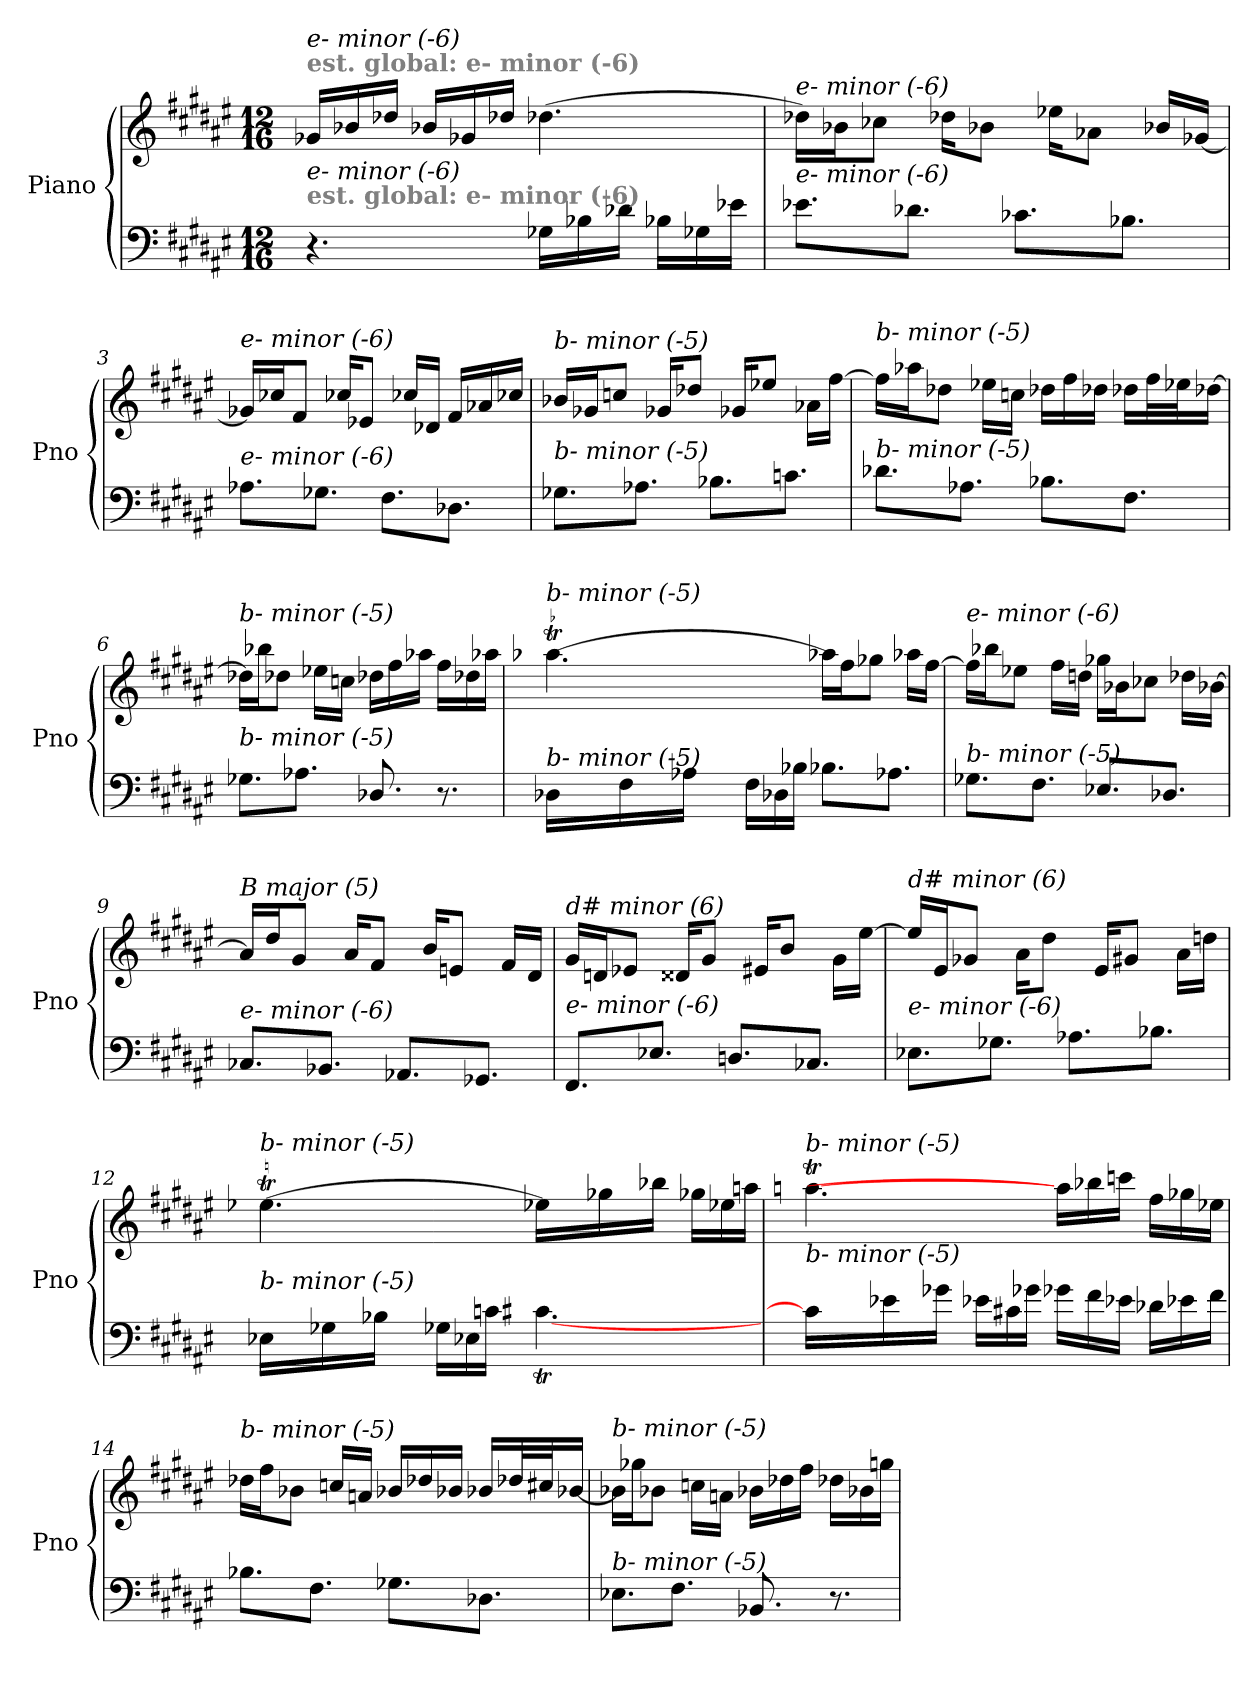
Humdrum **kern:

**kern	**kern
*part1	*part1
*staff2	*staff1
*I"Piano	*
*I'Pno	*
*clefF4	*clefG2
*k[f#c#g#d#a#e#]	*k[f#c#g#d#a#e#]
*F#:	*F#:
*M12/16	*M12/16
=1	=1
!	!LO:TX:a:B:color=#808080:t=est. global&colon; e- minor (-6)
!	!LO:TX:i:t=e- minor (-6)
!LO:TX:a:B:color=#808080:t=est. global&colon; e- minor (-6)	!
!LO:TX:i:t=e- minor (-6)	!
4.r	16g-Xi/LL
.	16b-Xi/
.	16dd-Xi/JJ
.	16b-Xi/LL
.	16g-Xi/
.	16dd-Xi/JJ
16G-Xi\LL	[4.dd-Xi\
16B-Xi\	.
16d-Xi\JJ	.
16B-Xi\LL	.
16G-Xi\	.
16e-Xi\JJ	.
=2	=2
!	!LO:TX:i:t=e- minor (-6)
!LO:TX:i:t=e- minor (-6)	!
8.e-Xi\L	16dd-Xi\LL]
.	16b-Xi\J
.	8cc-Xi\J
8.d-Xi\J	.
.	16dd-Xi\KL
.	8b-Xi\J
8.c-Xi\L	.
.	16ee-Xi\KL
.	8a-Xi\J
8.B-Xi\J	.
.	16b-Xi/LL
.	[16g-Xi/JJ
=3	=3
!	!LO:TX:i:t=e- minor (-6)
!LO:TX:i:t=e- minor (-6)	!
8.A-Xi\L	16g-Xi/LL]
.	16cc-Xi/J
.	8f#i/J
8.G-Xi\J	.
.	16cc-Xi/KL
.	8e-Xi/J
8.F#i\L	.
.	16cc-Xi/LL
.	16d-Xi/JJ
8.D-Xi\J	16f#i/LL
.	16a-Xi/
.	16cc-Xi/JJ
=4	=4
!	!LO:TX:i:t=b- minor (-5)
!LO:TX:i:t=b- minor (-5)	!
8.G-Xi\L	16b-Xi/LL
.	16g-Xi/J
.	8ccni/J
8.A-Xi\J	.
.	16g-Xi/KL
.	8dd-Xi/J
8.B-Xi\L	.
.	16g-Xi/KL
.	8ee-Xi/J
8.cni\J	.
.	16a-Xi\LL
.	[16ff#i\JJ
!!LO:LB:g=z
=5	=5
!	!LO:TX:i:t=b- minor (-5)
!LO:TX:i:t=b- minor (-5)	!
8.d-Xi\L	16ff#i\LL]
.	16aa-Xi\J
.	8dd-Xi\J
8.A-Xi\J	.
.	16ee-Xi\LL
.	16ccni\JJ
8.B-Xi\L	16dd-Xi\LL
.	16ff#i\
.	16dd-Xi\JJ
8.F#i\J	16dd-Xi\LL
.	32ff#i\L
.	32ee-Xi\J
.	[16dd-Xi\JJ
=6	=6
!	!LO:TX:i:t=b- minor (-5)
!LO:TX:i:t=b- minor (-5)	!
8.G-Xi\L	16dd-Xi\LL]
.	16bb-Xi\J
.	8dd-Xi\J
8.A-Xi\J	.
.	16ee-Xi\LL
.	16ccni\JJ
8.D-Xi/	16dd-Xi\LL
.	16ff#i\
.	16aa-Xi\JJ
8.r	16ff#i\LL
.	16dd-Xi\
.	16aa-Xi\JJ
=7	=7
*^	*^
*	*	*	*Xtuplet
!	!	!LO:TX:i:t=b- minor (-5)	!
!LO:TX:i:t=b- minor (-5)	!	!	!
4.ryy	16D-Xi\LL	[4.aa-XTi\	112%3bb-Xiyy
.	.	.	112%3aa-Xiyy
.	.	.	112%3bb-Xiyy
.	16F#i\	.	.
.	.	.	112%3aa-Xiyy
.	.	.	112%3bb-Xiyy
.	16A-Xi\JJ	.	.
.	.	.	112%3aa-Xiyy
.	.	.	14%3aa-Xiyy
.	16F#i\LL	.	.
.	16D-Xi\	.	.
.	16B-Xi\JJ	.	.
4.ryy	8.B-Xi\L	16aa-Xi\LL]	4.ryy
.	.	16ff#i\J	.
.	.	8gg-Xi\J	.
.	8.A-Xi\J	.	.
.	.	16aa-Xi\LL	.
.	.	[16ff#i\JJ	.
*v	*v	*	*
*	*v	*v
!!LO:LB:g=z
=8	=8
!	!LO:TX:i:t=e- minor (-6)
!LO:TX:i:t=b- minor (-5)	!
8.G-Xi\L	16ff#i\LL]
.	16bb-Xi\J
.	8ee-Xi\J
8.F#i\J	.
.	16ff#i\LL
.	16ddni\JJ
8.E-Xi/L	16gg-Xi\LL
.	16b-Xi\J
.	8cc-Xi\J
8.D-Xi/J	.
.	16dd-Xi\LL
.	[16b-Xi\JJ
!!LO:LB:g=z
=9	=9
!	!LO:TX:i:t=B major (5)
!LO:TX:i:t=e- minor (-6)	!
8.C-Xi/L	16a#/LL]
.	16dd#/J
.	8g#/J
8.BB-Xi/J	.
.	16a#/KL
.	8f#/J
8.AA-Xi/L	.
.	16b/KL
.	8en/J
8.GG-Xi/J	.
.	16f#/LL
.	16d#/JJ
=10	=10
!	!LO:TX:i:t=d# minor (6)
!LO:TX:i:t=e- minor (-6)	!
8.FF#i/L	16g#/LL
.	16dni/J
.	8e-Xi/J
8.E-Xi/J	.
.	16d##i/KL
.	8g#/J
8.Dni/L	.
.	16e#/KL
.	8b/J
8.C-Xi/J	.
.	16g#\LL
.	[16ee#\JJ
=11	=11
!	!LO:TX:i:t=d# minor (6)
!LO:TX:i:t=e- minor (-6)	!
8.E-Xi\L	16ee#/LL]
.	16e#/J
.	8g-Xi/J
8.G-Xi\J	.
.	16a#\KL
.	8dd#\J
8.A-Xi\L	.
.	16e#/KL
.	8g#/J
8.B-Xi\J	.
.	16a#\LL
.	16ddni\JJ
!!LO:LB:g=z
=12	=12
*^	*^
*	*^	*	*
!	!	!	!LO:TX:i:t=b- minor (-5)	!
!LO:TX:i:t=b- minor (-5)	!	!	!	!
4.ryy	16E-Xi\LL	4.ryy	[4.ee-XTi\	112%3ff#iyy
.	.	.	.	112%3ee-Xiyy
.	.	.	.	112%3ff#iyy
.	16G-Xi\	.	.	.
.	.	.	.	112%3ee-Xiyy
.	.	.	.	112%3ff#iyy
.	16B-Xi\JJ	.	.	.
.	.	.	.	112%3ee-Xiyy
.	.	.	.	14%3ee-Xiyy
.	16G-Xi\LL	.	.	.
.	16E-Xi\	.	.	.
.	16cni\JJ	.	.	.
*	*	*Xtuplet	*	*
4.ryy	[4.c#Ti\	112%3d-Xiyy	16ee-Xi\LL]	4.ryy
.	.	112%3c#iyy	.	.
.	.	112%3d-Xiyy	.	.
.	.	.	16gg-Xi\	.
.	.	112%3c#iyy	.	.
.	.	112%3d-Xiyy	.	.
.	.	.	16bb-Xi\JJ	.
.	.	112%3c#iyy	.	.
.	.	14%3c#iyy	.	.
.	.	.	16gg-Xi\LL	.
.	.	.	16ee-Xi\	.
.	.	.	16aani\JJ	.
*	*v	*v	*	*
!!LO:PB:g=z	!!
=13	=13	=13	=13
!	!	!LO:TX:i:t=b- minor (-5)	!
!LO:TX:i:t=b- minor (-5)	!	!	!
4.ryy	16cni\LL]	[4.aanTi\	112%3bb-Xiyy
.	.	.	112%3aa##iyy
.	.	.	112%3bb-Xiyy
.	16e-Xi\	.	.
.	.	.	112%3aa##iyy
.	.	.	112%3bb-Xiyy
.	16g-Xi\JJ	.	.
.	.	.	112%3aa##iyy
.	.	.	14%3aa##iyy
.	16e-Xi\LL	.	.
.	16c#Xi\	.	.
.	16g-Xi\JJ	.	.
4.ryy	16g-Xi\LL	16aa##i\LL]	4.ryy
.	16f#i\	16bb-Xi\	.
.	16e-Xi\JJ	16cccni\JJ	.
.	16d-Xi\LL	16ff#i\LL	.
.	16e-Xi\	16gg-Xi\	.
.	16f#i\JJ	16ee-Xi\JJ	.
*	*	*v	*v
=14	=14	=14
!	!	!LO:TX:i:t=b- minor (-5)
!LO:TX:i:t=b- minor (-5)	!	!
*v	*v	*
8.B-Xi\L	16dd-Xi\LL
.	16ff#i\J
.	8b-Xi\J
8.F#i\J	.
.	16ccni/LL
.	16ani/JJ
8.G-Xi\L	16b-Xi/LL
.	16dd-Xi/
.	16b-Xi/JJ
8.D-Xi\J	16b-Xi/LL
.	32dd-Xi/L
.	32cc#Xi/J
.	[16b-Xi/JJ
=15	=15
!	!LO:TX:i:t=b- minor (-5)
!LO:TX:i:t=b- minor (-5)	!
8.E-Xi\L	16b-Xi\LL]
.	16gg-Xi\J
.	8b-Xi\J
8.F#i\J	.
.	16ccni\LL
.	16ani\JJ
8.BB-Xi/	16b-Xi\LL
.	16dd-Xi\
.	16ff#i\JJ
8.r	16dd-Xi\LL
.	16b-Xi\
.	16ggni\JJ
=	=
*-	*-
